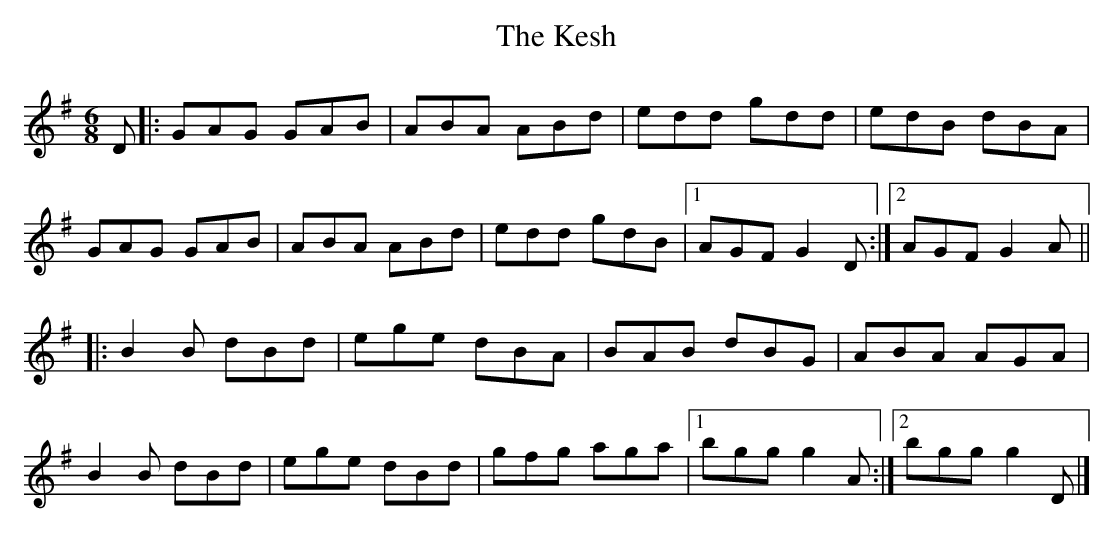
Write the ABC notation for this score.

X:1
T: The Kesh
M: 6/8
L: 1/8
K: Gmaj
D|: GAG GAB | ABA ABd | edd gdd | edB dBA |
GAG GAB | ABA ABd | edd gdB |1 AGF G2D :|2 AGF G2A||
|: B2B dBd | ege dBA | BAB dBG | ABA AGA |
B2 B dBd | ege dBd | gfg aga |1 bgg g2A :|2 bgg g2D |]
